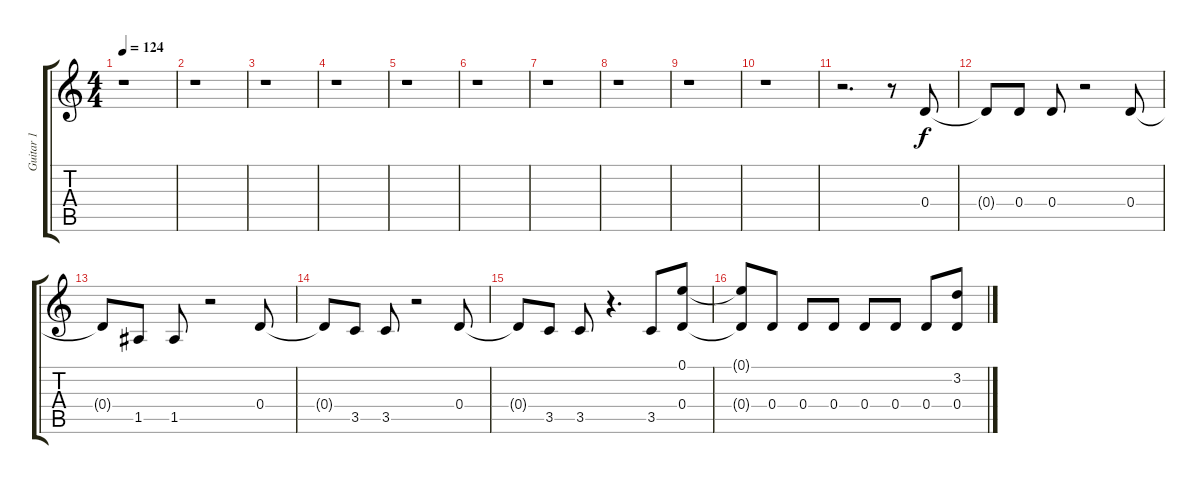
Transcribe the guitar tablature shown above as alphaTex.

\track ("Guitar 1" "Guitar 1") {instrument distortionguitar}
\staff {score tabs}
\tuning (E4 B3 G3 D3 A2 E2) {hide}
\ts (4 4)
\tempo 124
\clef g2
\ks c
r.1{dy f} |
r.1 |
r.1 |
r.1 |
r.1 |
r.1 |
r.1 |
r.1 |
r.1 |
r.1 |
r.2{d} r.8 0.4.8 |
0.4{t}.8 0.4.8{volume 14} 0.4.8 r.2 0.4.8 |
0.4{t}.8 1.5.8 1.5.8 r.2 0.4.8 |
0.4{t}.8 3.5.8 3.5.8 r.2 0.4.8 |
0.4{t}.8 3.5.8 3.5.8 r.4{d} 3.5.8 (0.1 0.4).8 |
(0.1{t} 0.4{t}).8 0.4.8 0.4.8 0.4.8 0.4.8 0.4.8 0.4.8 (3.2 0.4).8
